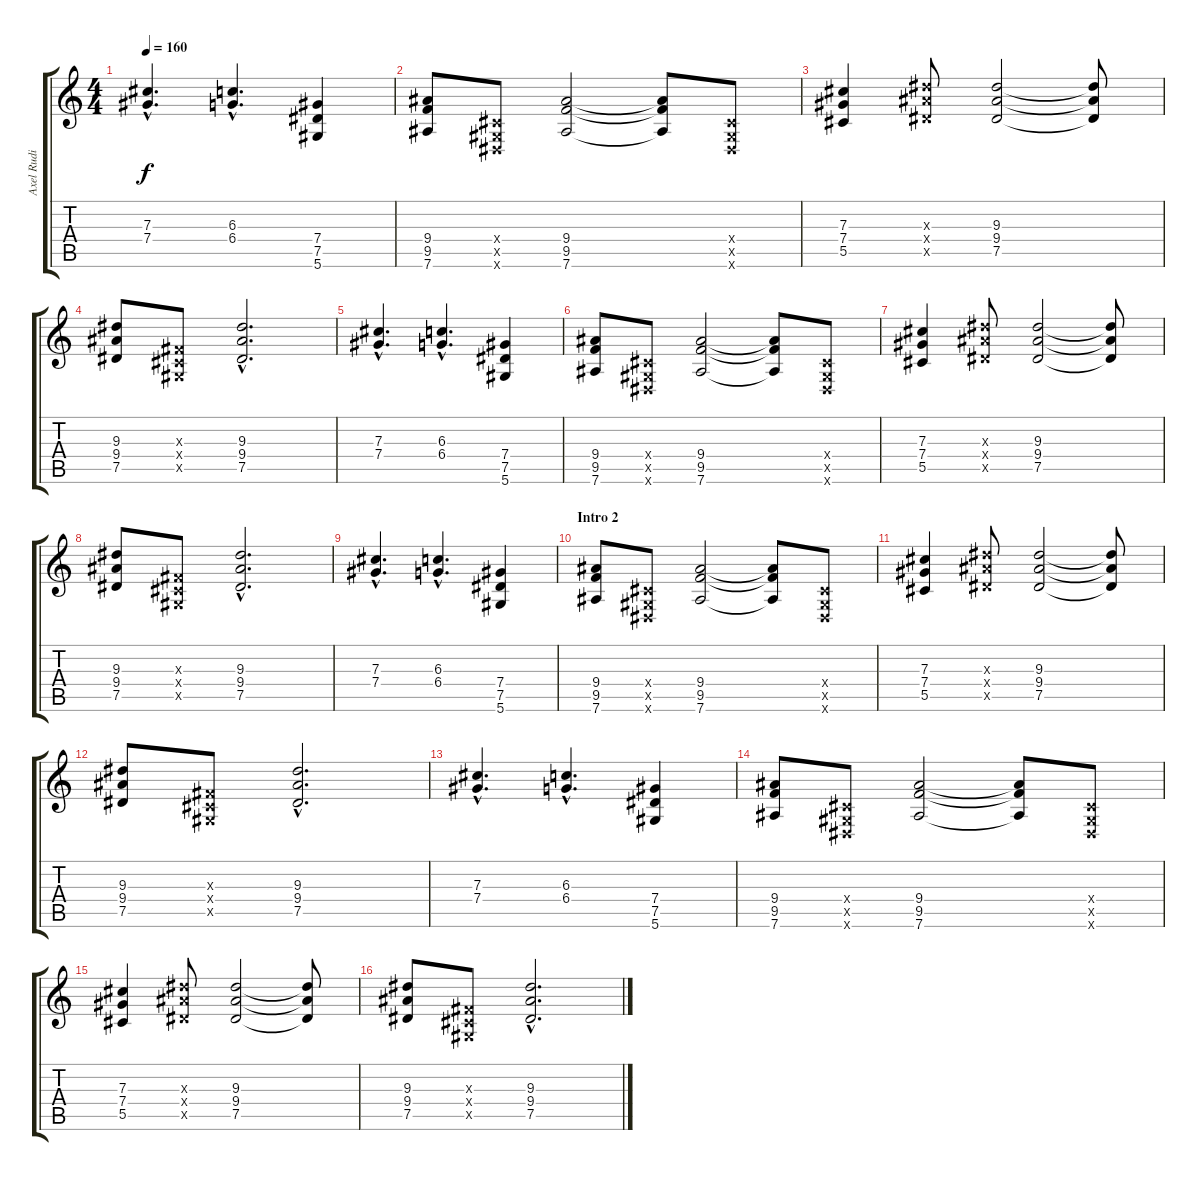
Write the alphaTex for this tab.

\track ("Axel Rudi Pell - Guitar 1" "Axel Rudi ") {instrument distortionguitar}
\staff {score tabs}
\tuning (Eb4 Bb3 Gb3 Db3 Ab2 Eb2) {hide}
\ts (4 4)
\tempo 160
\clef g2
\ks c
(7.3{hac} 7.4{hac}).4{d dy f} (6.3{hac} 6.4{hac}).4{d} (7.4 7.5 5.6).4 |
(9.4 9.5 7.6).8 (0.4{x} 0.5{x} 0.6{x}).8 (9.4 9.5 7.6).2 (9.4{t} 9.5{t} 7.6{t}).8 (0.4{x} 0.5{x} 0.6{x}).8 |
(7.3 7.4 5.5).4 (9.3{x} 9.4{x} 7.5{x}).8 (9.3 9.4 7.5).2 (9.3{t} 9.4{t} 7.5{t}).8 |
(9.3 9.4 7.5).8 (0.3{x} 0.4{x} 0.5{x}).8 (9.3{hac} 9.4{hac} 7.5{hac}).2{d} |
(7.3{hac} 7.4{hac}).4{d} (6.3{hac} 6.4{hac}).4{d} (7.4 7.5 5.6).4 |
(9.4 9.5 7.6).8 (0.4{x} 0.5{x} 0.6{x}).8 (9.4 9.5 7.6).2 (9.4{t} 9.5{t} 7.6{t}).8 (0.4{x} 0.5{x} 0.6{x}).8 |
(7.3 7.4 5.5).4 (9.3{x} 9.4{x} 7.5{x}).8 (9.3 9.4 7.5).2 (9.3{t} 9.4{t} 7.5{t}).8 |
(9.3 9.4 7.5).8 (0.3{x} 0.4{x} 0.5{x}).8 (9.3{hac} 9.4{hac} 7.5{hac}).2{d} |
(7.3{hac} 7.4{hac}).4{d} (6.3{hac} 6.4{hac}).4{d} (7.4 7.5 5.6).4 |
\section ("" "Intro 2")
(9.4 9.5 7.6).8 (0.4{x} 0.5{x} 0.6{x}).8 (9.4 9.5 7.6).2 (9.4{t} 9.5{t} 7.6{t}).8 (0.4{x} 0.5{x} 0.6{x}).8 |
(7.3 7.4 5.5).4 (9.3{x} 9.4{x} 7.5{x}).8 (9.3 9.4 7.5).2 (9.3{t} 9.4{t} 7.5{t}).8 |
(9.3 9.4 7.5).8 (0.3{x} 0.4{x} 0.5{x}).8 (9.3{hac} 9.4{hac} 7.5{hac}).2{d} |
(7.3{hac} 7.4{hac}).4{d} (6.3{hac} 6.4{hac}).4{d} (7.4 7.5 5.6).4 |
(9.4 9.5 7.6).8 (0.4{x} 0.5{x} 0.6{x}).8 (9.4 9.5 7.6).2 (9.4{t} 9.5{t} 7.6{t}).8 (0.4{x} 0.5{x} 0.6{x}).8 |
(7.3 7.4 5.5).4 (9.3{x} 9.4{x} 7.5{x}).8 (9.3 9.4 7.5).2 (9.3{t} 9.4{t} 7.5{t}).8 |
(9.3 9.4 7.5).8 (0.3{x} 0.4{x} 0.5{x}).8 (9.3{hac} 9.4{hac} 7.5{hac}).2{d}
